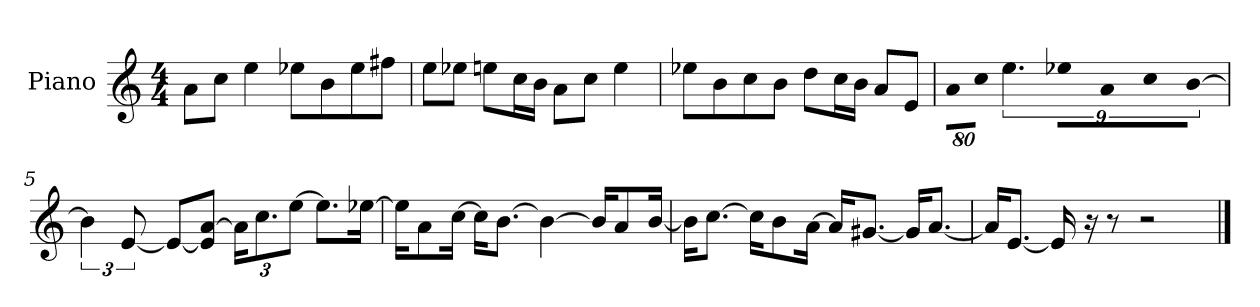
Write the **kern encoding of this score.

**kern
*part1
*staff1
*I"Piano
*I'P-no
*clefG2
*k[]
*M4/4
*MM90
=1
8a\L
8cc\J
4ee\
8ee-X\L
8b\
8ee-\
8ff#X\J
=2
8ee\L
8ee-X\J
8een\L
16cc\L
16b\JJ
8a\L
8cc\J
4ee\
=3
8ee-X\L
8b\
8cc\
8b\J
8dd\L
16cc\L
16b\JJ
8a/L
8e/J
=4
!LO:N:vis=8
640%71a\L
!LO:N:vis=8
640%71cc\J
9%2.ee\
!LO:N:vis=8
640%71ee-X\L
!LO:N:vis=8
640%71a\
!LO:N:vis=8
640%71cc\
!LO:N:vis=8
[640%71b\J
!!LO:LB:g=z
=5
6b\]
[12e/
8e/L_
8e/] [8a/J
*Xbrackettup
24a\KL]
12.cc\
[12ee\J
8.ee\L]
[16ee-X\Jk
=6
16ee-\KL]
8a\
[16cc\Jk
16cc\KL]
[8.b\J
4b\_
16b/KL]
8a/
[16b/Jk
=7
16b\KL]
[8.cc\J
16cc\KL]
8b\
[16a\Jk
16a/KL]
[8.g#X/J
16g#/KL]
[8.a/J
=8
16a/KL]
[8.e/J
16e/]
16r
8r
2r
==
*-
